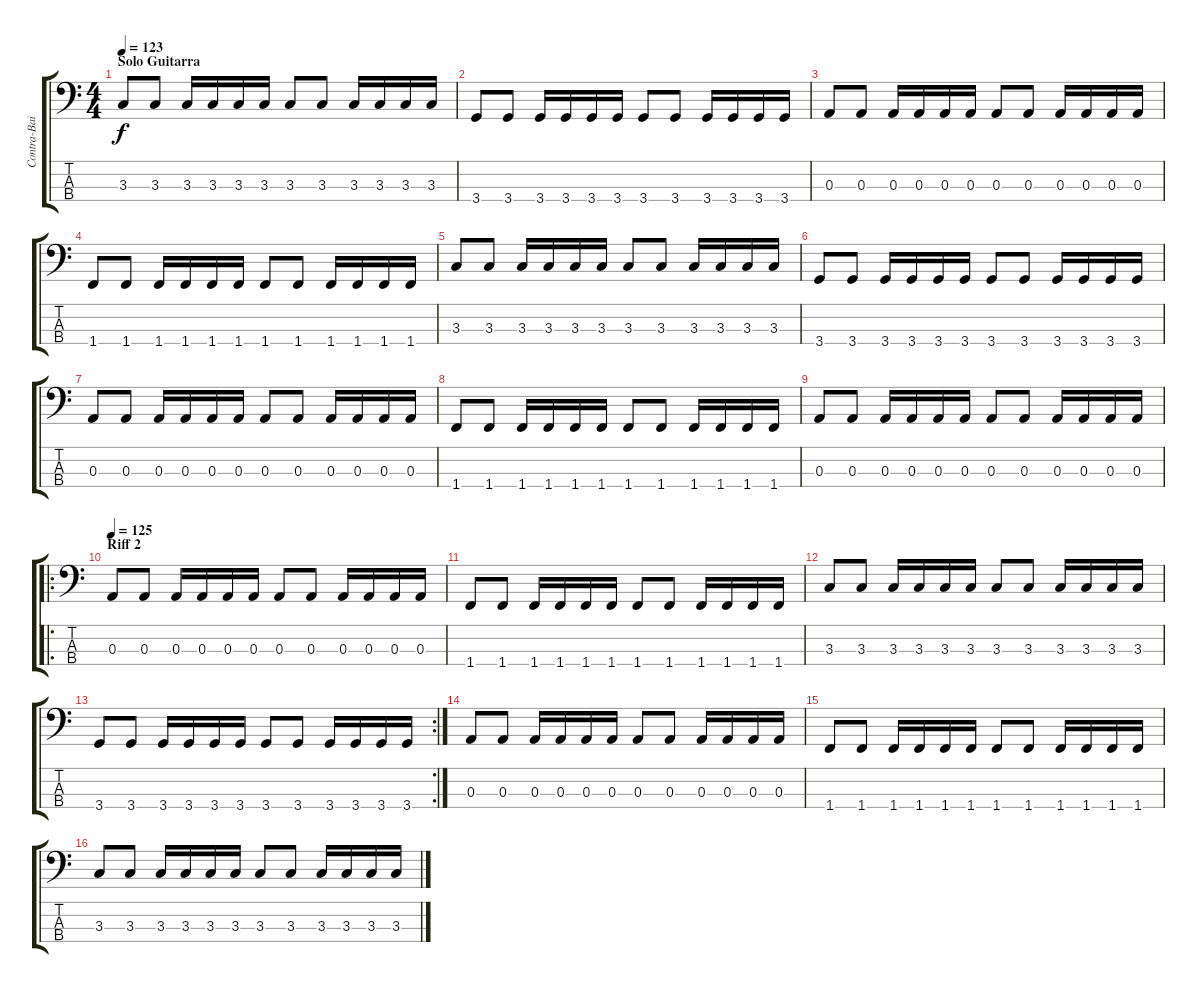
\track ("Contra-Baixo" "Contra-Bai") {instrument electricbassfinger}
\staff {score tabs}
\tuning (G2 D2 A1 E1) {hide}
\ts (4 4)
\section ("" "Solo Guitarra")
\tempo 123
\clef f4
\ks c
3.3.8{dy f} 3.3.8 3.3.16 3.3.16 3.3.16 3.3.16 3.3.8 3.3.8 3.3.16 3.3.16 3.3.16 3.3.16 |
3.4.8 3.4.8 3.4.16 3.4.16 3.4.16 3.4.16 3.4.8 3.4.8 3.4.16 3.4.16 3.4.16 3.4.16 |
0.3.8 0.3.8 0.3.16 0.3.16 0.3.16 0.3.16 0.3.8 0.3.8 0.3.16 0.3.16 0.3.16 0.3.16 |
1.4.8 1.4.8 1.4.16 1.4.16 1.4.16 1.4.16 1.4.8 1.4.8 1.4.16 1.4.16 1.4.16 1.4.16 |
3.3.8 3.3.8 3.3.16 3.3.16 3.3.16 3.3.16 3.3.8 3.3.8 3.3.16 3.3.16 3.3.16 3.3.16 |
3.4.8 3.4.8 3.4.16 3.4.16 3.4.16 3.4.16 3.4.8 3.4.8 3.4.16 3.4.16 3.4.16 3.4.16 |
0.3.8 0.3.8 0.3.16 0.3.16 0.3.16 0.3.16 0.3.8 0.3.8 0.3.16 0.3.16 0.3.16 0.3.16 |
1.4.8 1.4.8 1.4.16 1.4.16 1.4.16 1.4.16 1.4.8 1.4.8 1.4.16 1.4.16 1.4.16 1.4.16 |
0.3.8 0.3.8 0.3.16 0.3.16 0.3.16 0.3.16 0.3.8 0.3.8 0.3.16 0.3.16 0.3.16 0.3.16 |
\ro
\section ("" "Riff 2")
\tempo 125
0.3.8 0.3.8 0.3.16 0.3.16 0.3.16 0.3.16 0.3.8 0.3.8 0.3.16 0.3.16 0.3.16 0.3.16 |
1.4.8 1.4.8 1.4.16 1.4.16 1.4.16 1.4.16 1.4.8 1.4.8 1.4.16 1.4.16 1.4.16 1.4.16 |
3.3.8 3.3.8 3.3.16 3.3.16 3.3.16 3.3.16 3.3.8 3.3.8 3.3.16 3.3.16 3.3.16 3.3.16 |
\rc 2
3.4.8 3.4.8 3.4.16 3.4.16 3.4.16 3.4.16 3.4.8 3.4.8 3.4.16 3.4.16 3.4.16 3.4.16 |
0.3.8 0.3.8 0.3.16 0.3.16 0.3.16 0.3.16 0.3.8 0.3.8 0.3.16 0.3.16 0.3.16 0.3.16 |
1.4.8 1.4.8 1.4.16 1.4.16 1.4.16 1.4.16 1.4.8 1.4.8 1.4.16 1.4.16 1.4.16 1.4.16 |
3.3.8 3.3.8 3.3.16 3.3.16 3.3.16 3.3.16 3.3.8 3.3.8 3.3.16 3.3.16 3.3.16 3.3.16
